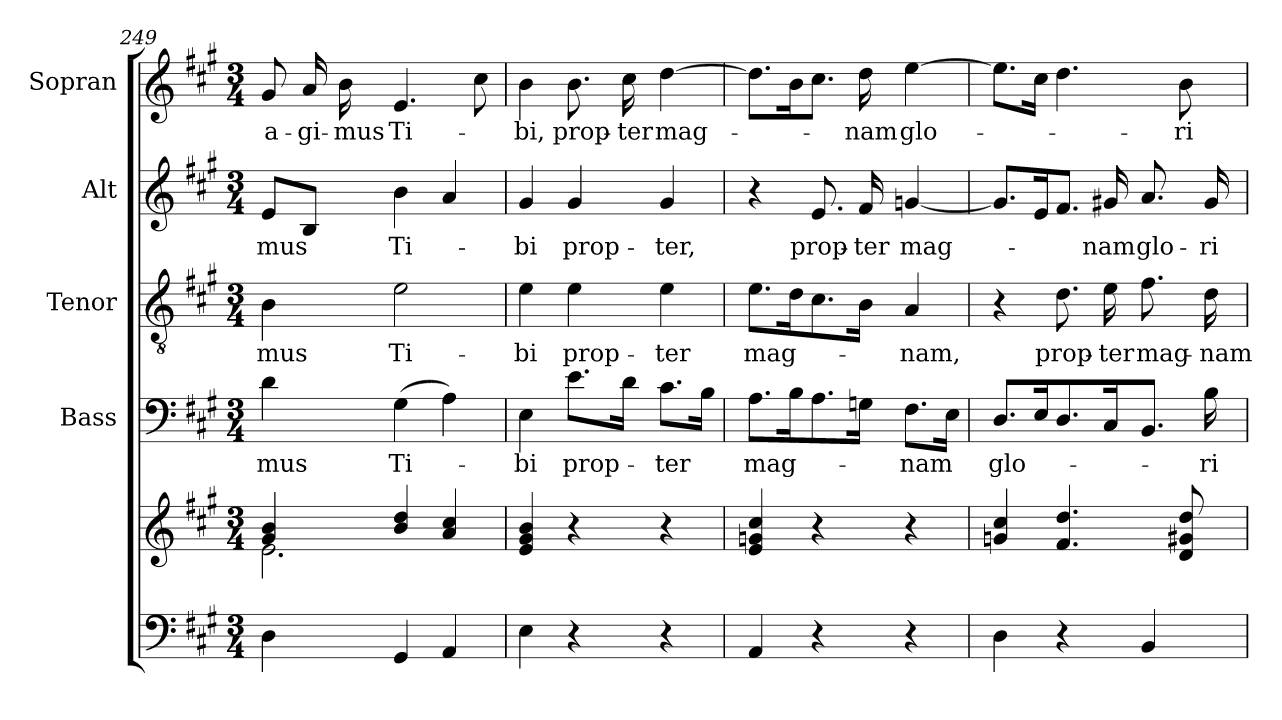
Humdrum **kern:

**kern	**kern	**kern	**text	**kern	**text	**kern	**text	**kern	**text
*part5	*part5	*part4	*part4	*part3	*part3	*part2	*part2	*part1	*part1
*staff6	*staff5	*staff4	*staff4	*staff3	*staff3	*staff2	*staff2	*staff1	*staff1
*	*	*I"Bass	*	*I"Tenor	*	*I"Alt	*	*I"Sopran	*
*	*	*I'B.	*	*I'T.	*	*I'A.	*	*I'S.	*
*clefF4	*clefG2	*clefF4	*	*clefGv2	*	*clefG2	*	*clefG2	*
*k[f#c#g#]	*k[f#c#g#]	*k[f#c#g#]	*	*k[f#c#g#]	*	*k[f#c#g#]	*	*k[f#c#g#]	*
*A:	*A:	*A:	*	*A:	*	*A:	*	*A:	*
*M3/4	*M3/4	*M3/4	*	*M3/4	*	*M3/4	*	*M3/4	*
=249	=249	=249	=249	=249	=249	=249	=249	=249	=249
*	*^	*	*	*	*	*	*	*	*
!	!	!	!	!LO:LY:b	!	!LO:LY:b	!	!LO:LY:b	!	!LO:LY:b
4D\	4g#/ 4b/	2.e\	4d\	-mus	4B\	-mus	8e/L	-mus	8g#/	a-
!	!	!	!	!	!	!	!	!	!	!LO:LY:b
.	.	.	.	.	.	.	8B/J	.	16a/	-gi-
!	!	!	!	!	!	!	!	!	!	!LO:LY:b
.	.	.	.	.	.	.	.	.	16b\	-mus
!	!	!	!	!LO:LY:b	!	!LO:LY:b	!	!LO:LY:b	!	!LO:LY:b
4GG#/	4b/ 4dd/	.	(>4G#\	Ti-	2e\	Ti-	4b\	Ti-	4.e/	Ti-
4AA/	4a/ 4cc#/	.	4A\)	.	.	.	4a/	.	.	.
.	.	.	.	.	.	.	.	.	8cc#\	.
*	*v	*v	*	*	*	*	*	*	*	*
=250	=250	=250	=250	=250	=250	=250	=250	=250	=250
!	!	!	!LO:LY:b	!	!LO:LY:b	!	!LO:LY:b	!	!LO:LY:b
4E\	4e/ 4g#/ 4b/	4E\	-bi	4e\	-bi	4g#/	-bi	4b\	-bi,
!	!	!	!LO:LY:b	!	!LO:LY:b	!	!LO:LY:b	!	!LO:LY:b
4r	4r	8.e\L	prop-	4e\	prop-	4g#/	prop-	8.b\	prop-
!	!	!	!	!	!	!	!	!	!LO:LY:b
.	.	16d\Jk	.	.	.	.	.	16cc#\	-ter
!	!	!	!LO:LY:b	!	!LO:LY:b	!	!LO:LY:b	!	!LO:LY:b
4r	4r	8.c#\L	-ter	4e\	-ter	4g#/	-ter,	[4dd\	mag-
.	.	16B\Jk	.	.	.	.	.	.	.
!!LO:PB:g=z
=251	=251	=251	=251	=251	=251	=251	=251	=251	=251
!	!	!	!LO:LY:b	!	!LO:LY:b	!	!	!	!
4AA/	4e/ 4gn/ 4cc#/	8.A\L	mag-	8.e\L	mag-	4r	.	8.dd\L]	.
.	.	16B\k	.	16d\k	.	.	.	16b\k	.
!	!	!	!	!	!	!	!LO:LY:b	!	!
4r	4r	8.A\	.	8.c#\	.	8.e/	prop-	8.cc#\J	.
!	!	!	!	!	!	!	!LO:LY:b	!	!LO:LY:b
.	.	16Gn\Jk	.	16B\Jk	.	16f#/	-ter	16dd\	-nam
!	!	!	!LO:LY:b	!	!LO:LY:b	!	!LO:LY:b	!	!LO:LY:b
4r	4r	8.F#\L	-nam	4A/	-nam,	[4gn/	mag-	[4ee\	glo-
.	.	16E\Jk	.	.	.	.	.	.	.
=252	=252	=252	=252	=252	=252	=252	=252	=252	=252
!	!	!	!LO:LY:b	!	!	!	!	!	!
4D\	4gn/ 4cc#/	8.D/L	glo-	4r	.	8.g/L]	.	8.ee\L]	.
.	.	16E/k	.	.	.	16e/k	.	16cc#\Jk	.
!	!	!	!	!	!LO:LY:b	!	!	!	!
4r	4.f#/ 4.dd/	8.D/	.	8.d\	prop-	8.f#/J	.	4.dd\	.
!	!	!	!	!	!LO:LY:b	!	!LO:LY:b	!	!
.	.	16C#/k	.	16e\	-ter	16g#X/	-nam	.	.
!	!	!	!	!	!LO:LY:b	!	!LO:LY:b	!	!
4BB/	.	8.BB/J	.	8.f#\	mag-	8.a/	glo-	.	.
!	!	!	!	!	!	!	!	!	!LO:LY:b
.	8d/ 8g#X/ 8dd/	.	.	.	.	.	.	8b\	-ri-
!	!	!	!LO:LY:b	!	!LO:LY:b	!	!LO:LY:b	!	!
.	.	16B\	-ri-	16d\	-nam	16g#/	-ri-	.	.
=	=	=	=	=	=	=	=	=	=
*-	*-	*-	*-	*-	*-	*-	*-	*-	*-
